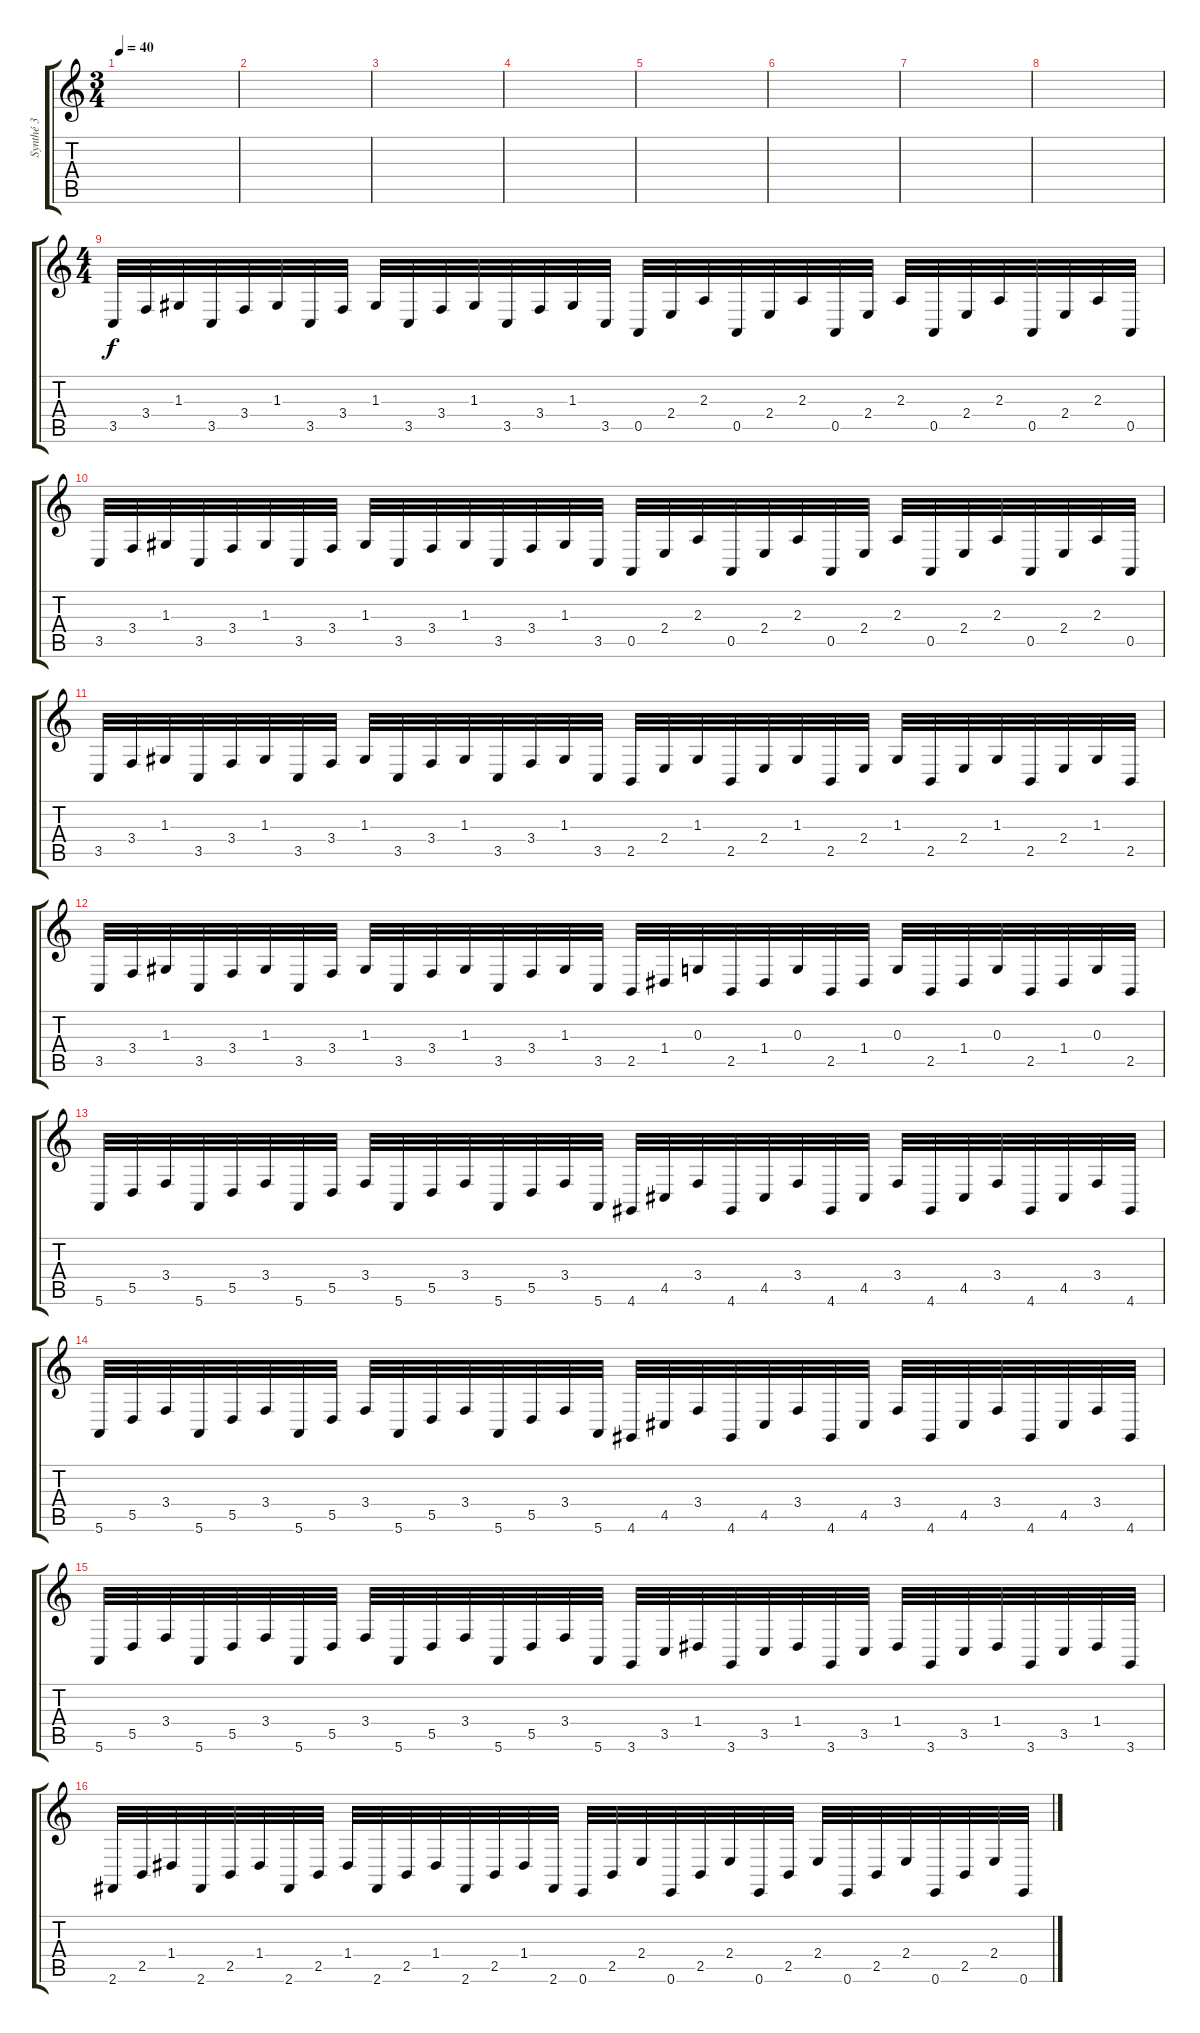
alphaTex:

\track ("Synthé 3" "Synthé 3") {instrument pad6metallic}
\staff {score tabs}
\tuning (E4 B3 G3 D3 A2 E2) {hide}
\ts (3 4)
\tempo 40
\clef g2
\ks c
|
|
|
|
|
|
|
|
\ts (4 4)
3.5.32 3.4.32 1.3.32 3.5.32 3.4.32 1.3.32 3.5.32 3.4.32 1.3.32 3.5.32 3.4.32 1.3.32 3.5.32 3.4.32 1.3.32 3.5.32 0.5.32 2.4.32 2.3.32 0.5.32 2.4.32 2.3.32 0.5.32 2.4.32 2.3.32 0.5.32 2.4.32 2.3.32 0.5.32 2.4.32 2.3.32 0.5.32 |
3.5.32 3.4.32 1.3.32 3.5.32 3.4.32 1.3.32 3.5.32 3.4.32 1.3.32 3.5.32 3.4.32 1.3.32 3.5.32 3.4.32 1.3.32 3.5.32 0.5.32 2.4.32 2.3.32 0.5.32 2.4.32 2.3.32 0.5.32 2.4.32 2.3.32 0.5.32 2.4.32 2.3.32 0.5.32 2.4.32 2.3.32 0.5.32 |
3.5.32 3.4.32 1.3.32 3.5.32 3.4.32 1.3.32 3.5.32 3.4.32 1.3.32 3.5.32 3.4.32 1.3.32 3.5.32 3.4.32 1.3.32 3.5.32 2.5.32 2.4.32 1.3.32 2.5.32 2.4.32 1.3.32 2.5.32 2.4.32 1.3.32 2.5.32 2.4.32 1.3.32 2.5.32 2.4.32 1.3.32 2.5.32 |
3.5.32 3.4.32 1.3.32 3.5.32 3.4.32 1.3.32 3.5.32 3.4.32 1.3.32 3.5.32 3.4.32 1.3.32 3.5.32 3.4.32 1.3.32 3.5.32 2.5.32 1.4.32 0.3.32 2.5.32 1.4.32 0.3.32 2.5.32 1.4.32 0.3.32 2.5.32 1.4.32 0.3.32 2.5.32 1.4.32 0.3.32 2.5.32 |
5.6.32 5.5.32 3.4.32 5.6.32 5.5.32 3.4.32 5.6.32 5.5.32 3.4.32 5.6.32 5.5.32 3.4.32 5.6.32 5.5.32 3.4.32 5.6.32 4.6.32 4.5.32 3.4.32 4.6.32 4.5.32 3.4.32 4.6.32 4.5.32 3.4.32 4.6.32 4.5.32 3.4.32 4.6.32 4.5.32 3.4.32 4.6.32 |
5.6.32 5.5.32 3.4.32 5.6.32 5.5.32 3.4.32 5.6.32 5.5.32 3.4.32 5.6.32 5.5.32 3.4.32 5.6.32 5.5.32 3.4.32 5.6.32 4.6.32 4.5.32 3.4.32 4.6.32 4.5.32 3.4.32 4.6.32 4.5.32 3.4.32 4.6.32 4.5.32 3.4.32 4.6.32 4.5.32 3.4.32 4.6.32 |
5.6.32 5.5.32 3.4.32 5.6.32 5.5.32 3.4.32 5.6.32 5.5.32 3.4.32 5.6.32 5.5.32 3.4.32 5.6.32 5.5.32 3.4.32 5.6.32 3.6.32 3.5.32 1.4.32 3.6.32 3.5.32 1.4.32 3.6.32 3.5.32 1.4.32 3.6.32 3.5.32 1.4.32 3.6.32 3.5.32 1.4.32 3.6.32 |
2.6.32 2.5.32 1.4.32 2.6.32 2.5.32 1.4.32 2.6.32 2.5.32 1.4.32 2.6.32 2.5.32 1.4.32 2.6.32 2.5.32 1.4.32 2.6.32 0.6.32 2.5.32 2.4.32 0.6.32 2.5.32 2.4.32 0.6.32 2.5.32 2.4.32 0.6.32 2.5.32 2.4.32 0.6.32 2.5.32 2.4.32 0.6.32
